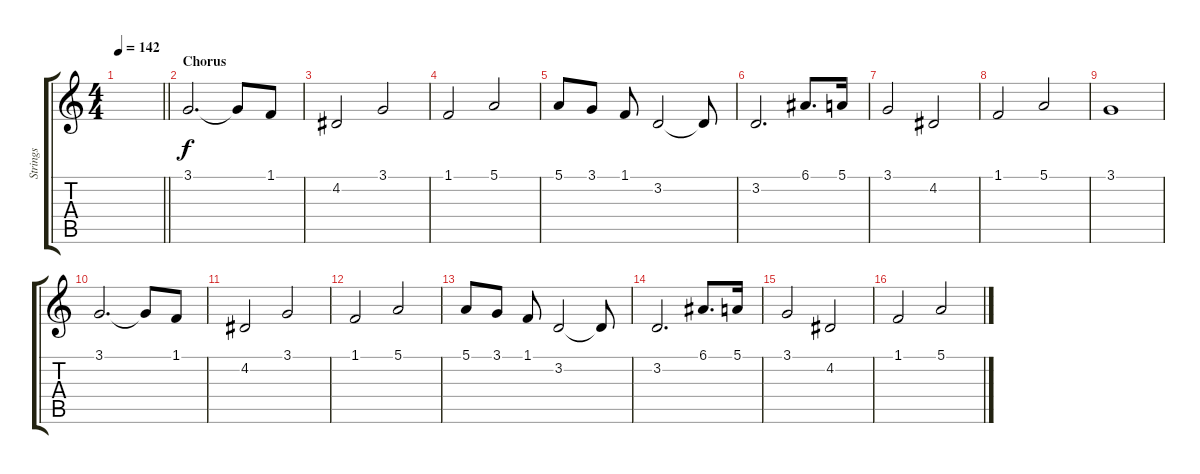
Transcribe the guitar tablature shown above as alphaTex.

\track ("Strings" "Strings") {instrument stringensemble1}
\staff {score tabs}
\tuning (E4 B3 G3 D3 A2 E2) {hide}
\ts (4 4)
\tempo 142
\clef g2
\barLineRight lightlight
\ks c
|
\section ("" "Chorus")
3.1.2{d} 3.1{t}.8 1.1.8 |
4.2.2 3.1.2 |
1.1.2 5.1.2 |
5.1.8 3.1.8 1.1.8 3.2.2 3.2{t}.8 |
3.2.2{d} 6.1.8{d} 5.1.16 |
3.1.2 4.2.2 |
1.1.2 5.1.2 |
3.1.1 |
3.1.2{d} 3.1{t}.8 1.1.8 |
4.2.2 3.1.2 |
1.1.2 5.1.2 |
5.1.8 3.1.8 1.1.8 3.2.2 3.2{t}.8 |
3.2.2{d} 6.1.8{d} 5.1.16 |
3.1.2 4.2.2 |
1.1.2 5.1.2
